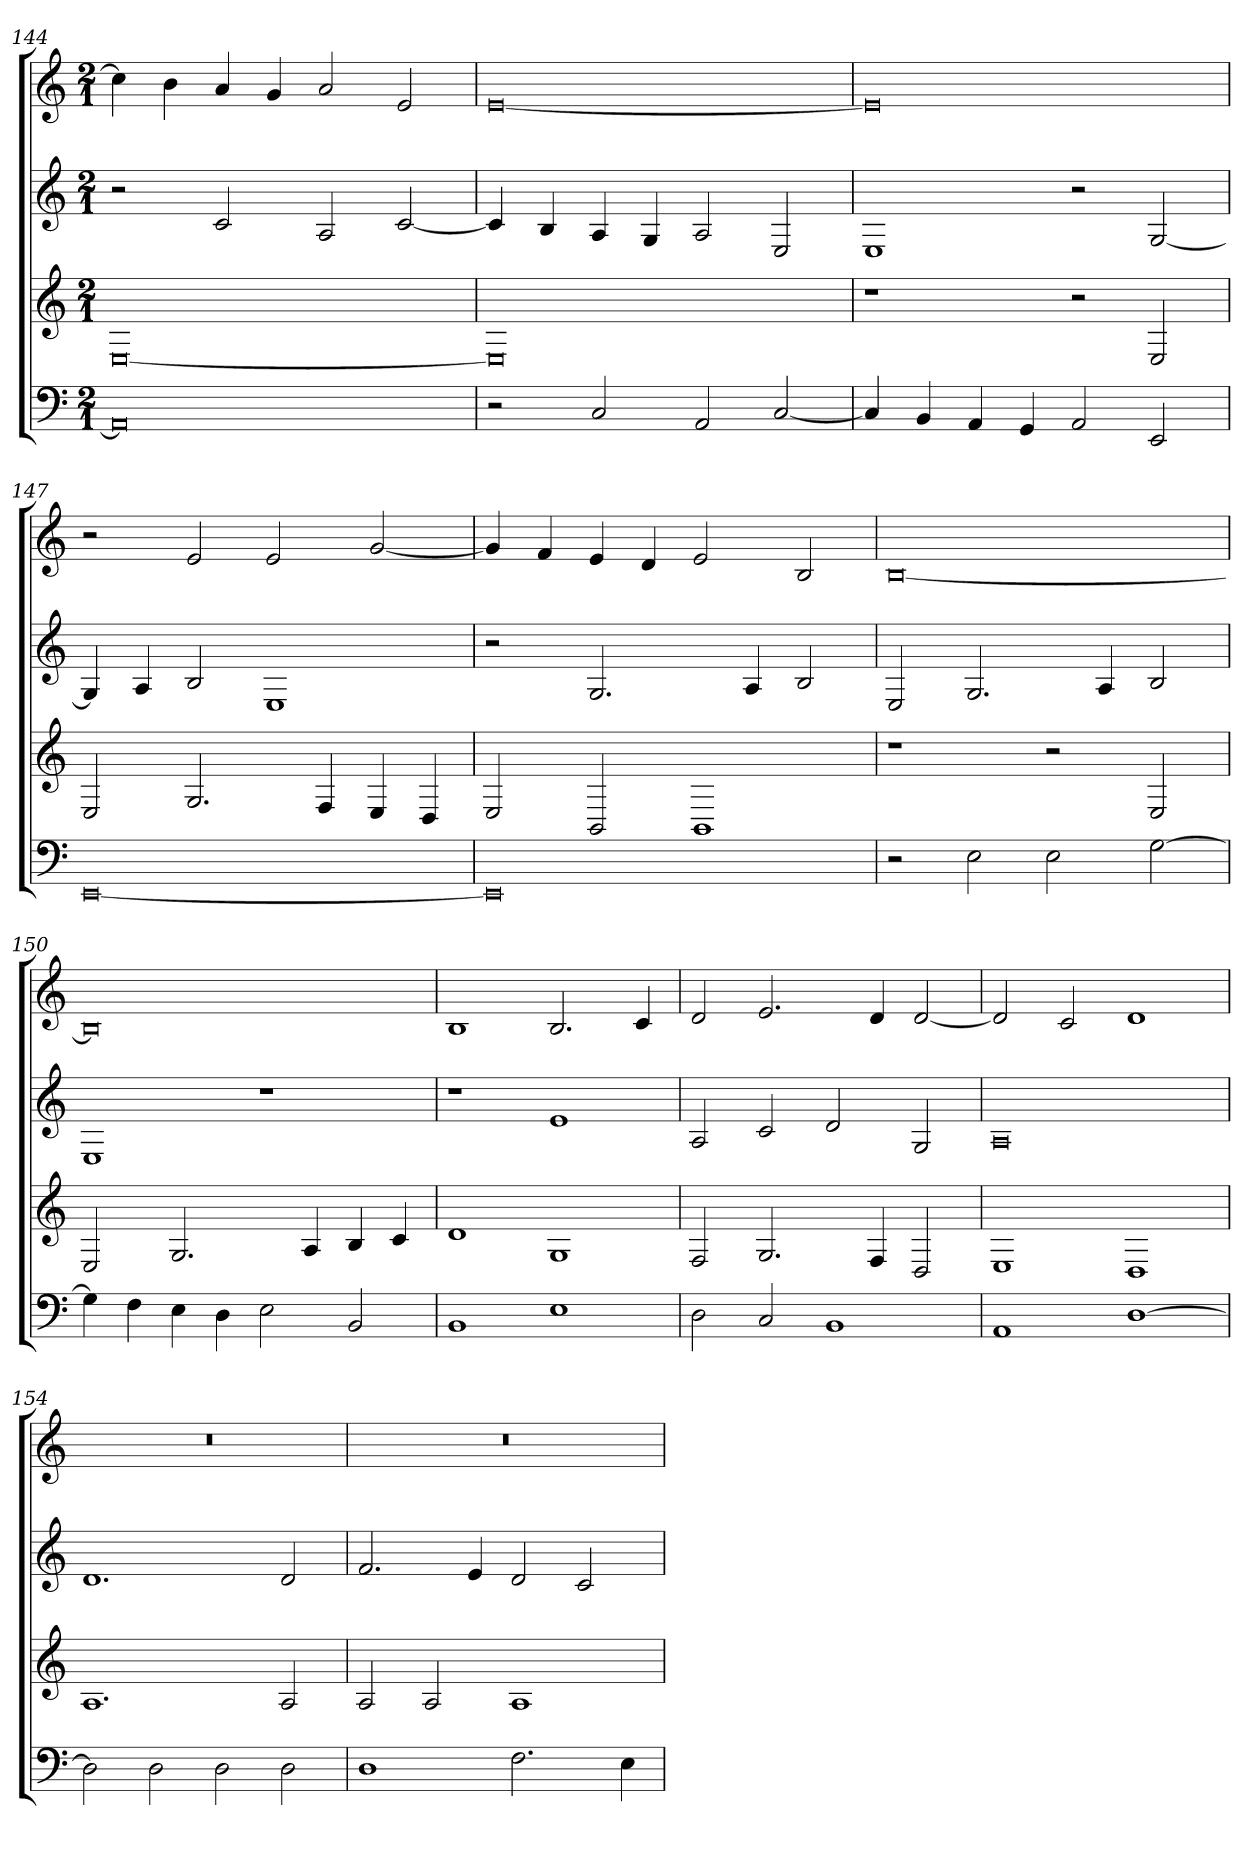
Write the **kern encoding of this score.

**kern	**kern	**kern	**kern
*part4	*part3	*part2	*part1
*staff4	*staff3	*staff2	*staff1
*clefF4	*clefG2	*clefG2	*clefG2
*M2/1	*M2/1	*M2/1	*M2/1
=144	=144	=144	=144
0AA]	[0E	2r	4cc]
.	.	.	4b
.	.	2c	4a
.	.	.	4g
.	.	2A	2a
.	.	[2c	2e
=145	=145	=145	=145
2r	0E]	4c]	[0e
.	.	4B	.
2C	.	4A	.
.	.	4G	.
2AA	.	2A	.
[2C	.	2E	.
=146	=146	=146	=146
4C]	1r	1E	0e]
4BB	.	.	.
4AA	.	.	.
4GG	.	.	.
2AA	2r	2r	.
2EE	2E	[2G	.
=147	=147	=147	=147
[0EE	2E	4G]	2r
.	.	4A	.
.	2.G	2B	2e
.	.	1E	2e
.	4F	.	.
.	4E	.	[2g
.	4D	.	.
=148	=148	=148	=148
0EE]	2E	2r	4g]
.	.	.	4f
.	2BB	2.G	4e
.	.	.	4d
.	1BB	.	2e
.	.	4A	.
.	.	2B	2B
=149	=149	=149	=149
2r	1r	2E	[0B
2E	.	2.G	.
2E	2r	.	.
.	.	4A	.
[2G	2E	2B	.
=150	=150	=150	=150
4G]	2E	1E	0B]
4F	.	.	.
4E	2.G	.	.
4D	.	.	.
2E	.	1r	.
.	4A	.	.
2BB	4B	.	.
.	4c	.	.
=151	=151	=151	=151
1BB	1d	1r	1B
1E	1G	1e	2.B
.	.	.	4c
=152	=152	=152	=152
2D	2F	2A	2d
2C	2.G	2c	2.e
1BB	.	2d	.
.	4F	.	4d
.	2D	2G	[2d
=153	=153	=153	=153
1AA	1E	0A	2d]
.	.	.	2c
[1D	1D	.	1d
=154	=154	=154	=154
2D]	1.A	1.d	0r
2D	.	.	.
2D	.	.	.
2D	2A	2d	.
=155	=155	=155	=155
1D	2A	2.f	0r
.	2A	.	.
.	.	4e	.
2.F	1A	2d	.
.	.	2c	.
4E	.	.	.
=	=	=	=
*-	*-	*-	*-
